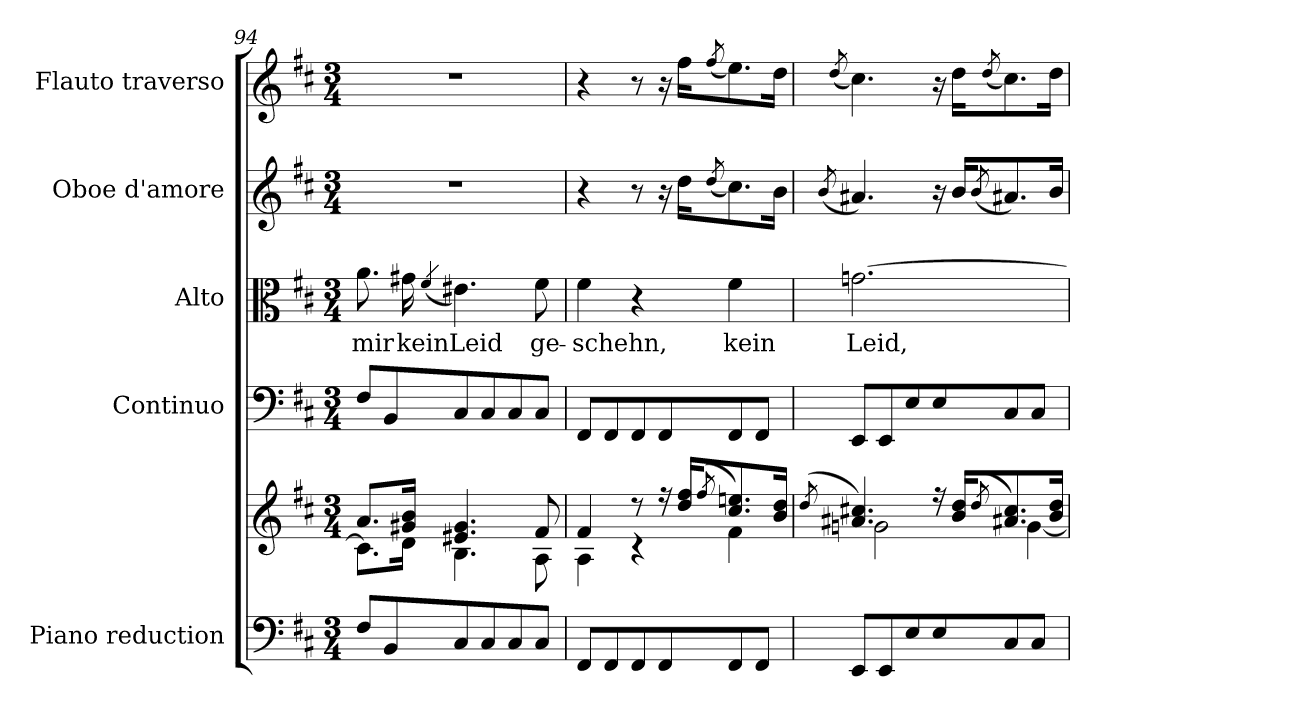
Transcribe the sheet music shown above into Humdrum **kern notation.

**kern	**kern	**kern	**kern	**text	**kern	**kern
*part5	*part5	*part4	*part3	*part3	*part2	*part1
*staff6	*staff5	*staff4	*staff3	*staff3	*staff2	*staff1
*I"Piano reduction	*	*I"Continuo	*I"Alto	*	*I"Oboe d'amore	*I"Flauto traverso
*I'Pno	*	*	*	*	*I'Ob	*I'Fl
!!LO:LB:g=z
*clefF4	*clefG2	*clefF4	*clefC3	*	*clefG2	*clefG2
*k[f#c#]	*k[f#c#]	*k[f#c#]	*k[f#c#]	*	*k[f#c#]	*k[f#c#]
*M3/4	*M3/4	*M3/4	*M3/4	*	*M3/4	*M3/4
=94	=94	=94	=94	=94	=94	=94
*	*^	*	*	*	*	*
!	!	!	!	!	!LO:LY:b	!	!
8F#/L	8.a/L	8.c#\L]	8F#/L	8.a\	mir	2.r	2.r
8BB/	.	.	8BB/	.	.	.	.
!	!	!	!	!	!LO:LY:b	!	!
.	16g#X/ 16b/Jk	16d\Jk	.	16g#X\	kein	.	.
.	.	.	.	(4qf#/	.	.	.
!	!	!	!	!	!LO:LY:b	!	!
8C#/	4.e#X/ 4.g#/	4.B\	8C#/	4.e#X\)	Leid	.	.
8C#/	.	.	8C#/	.	.	.	.
8C#/	.	.	8C#/	.	.	.	.
!	!	!	!	!	!LO:LY:b	!	!
8C#/J	8f#/	8A\	8C#/J	8f#\	ge-	.	.
=95	=95	=95	=95	=95	=95	=95	=95
!	!	!	!	!	!LO:LY:b	!	!
8FF#/L	4f#/	4A\	8FF#/L	4f#\	-schehn,	4r	4r
8FF#/	.	.	8FF#/	.	.	.	.
8FF#/	8r	4r	8FF#/	4r	.	8r	8r
8FF#/	16r	.	8FF#/	.	.	16r	16r
.	16dd/ 16ff#/KL	.	.	.	.	16dd\KL	16ff#\KL
.	(>8qff#/	.	.	.	.	(8qdd/	(8qff#/
!	!	!	!	!	!LO:LY:b	!	!
8FF#/	8.cc#/ 8.een/)	4f#\	8FF#/	4f#\	kein	8.cc#\)	8.ee\)
8FF#/J	.	.	8FF#/J	.	.	.	.
.	16b/ 16dd/Jk	.	.	.	.	16b\Jk	16dd\Jk
=96	=96	=96	=96	=96	=96	=96	=96
.	(>8qdd/	.	.	.	.	(8qb/	(8qdd/
!	!	!	!	!	!LO:LY:b	!	!
8EE/L	4.a#X/ 4.cc#X/)	2gn\	8EE/L	[2.gn\	Leid,	4.a#X/)	4.cc#\)
8EE/	.	.	8EE/	.	.	.	.
8E/	.	.	8E/	.	.	.	.
8E/	16r	.	8E/	.	.	16r	16r
.	16b/ 16dd/KL	.	.	.	.	16b/KL	16dd\KL
.	(>8qdd/	.	.	.	.	(8qb/	(8qdd/
8C#/	8.a#X/ 8.cc#/)	[4g\	8C#/	.	.	8.a#X/)	8.cc#\)
8C#/J	.	.	8C#/J	.	.	.	.
.	16b/ 16dd/Jk	.	.	.	.	16b/Jk	16dd\Jk
*	*v	*v	*	*	*	*	*
=	=	=	=	=	=	=
*-	*-	*-	*-	*-	*-	*-
